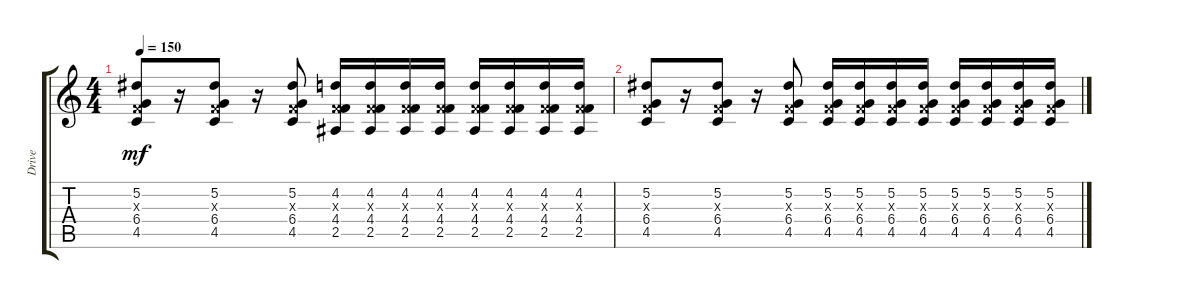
\track ("Drive" "Drive") {instrument overdrivenguitar}
\staff {score tabs}
\tuning (Eb4 Bb3 F3 Db3 Ab2 Eb2) {hide}
\ts (4 4)
\tempo 150
\clef g2
\ks c
(5.2 0.3{x} 6.4 4.5).8{dy mf} r.16 (5.2 0.3{x} 6.4 4.5).8 r.16 (5.2 0.3{x} 6.4 4.5).8 (4.2 0.3{x} 4.4 2.5).16 (4.2 0.3{x} 4.4 2.5).16 (4.2 0.3{x} 4.4 2.5).16 (4.2 0.3{x} 4.4 2.5).16 (4.2 0.3{x} 4.4 2.5).16 (4.2 0.3{x} 4.4 2.5).16 (4.2 0.3{x} 4.4 2.5).16 (4.2 0.3{x} 4.4 2.5).16 |
(5.2 0.3{x} 6.4 4.5).8 r.16 (5.2 0.3{x} 6.4 4.5).8 r.16 (5.2 0.3{x} 6.4 4.5).8 (5.2 0.3{x} 6.4 4.5).16 (5.2 0.3{x} 6.4 4.5).16 (5.2 0.3{x} 6.4 4.5).16 (5.2 0.3{x} 6.4 4.5).16 (5.2 0.3{x} 6.4 4.5).16 (5.2 0.3{x} 6.4 4.5).16 (5.2 0.3{x} 6.4 4.5).16 (5.2 0.3{x} 6.4 4.5).16
